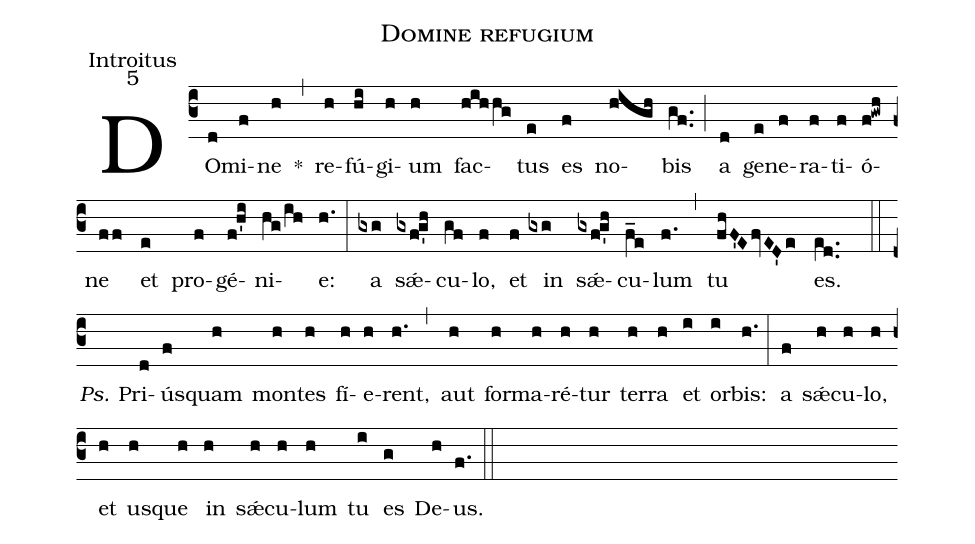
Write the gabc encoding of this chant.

name:Domine refugium;
office-part:Introitus;
mode:5;
%%
(c3) DO(d)mi(f)ne(h) *(,) re(h)fú(hi)gi(h)um(h) fac(hihhg)tus(e) es(f) no(high)bis(gf..) (;) a(d) ge(e)ne(f)ra(f)ti(f)ó(f!gwh)ne(ff) et(e) pro(f)gé(f!h'i)ni(hg/ih)e:(h.) (:)
a(gxg) sǽ(gxfg'h)cu(gf)lo,(f) et(f) in(gxg) sǽ(gxfg'h)cu(f_e)lum(f.) (,) tu(fhF'EfvED'e) es.(e[ll:1]d..) (::)
<i>Ps.</i> Pri(d)ús(f)quam(h) mon(h)tes(h) fí(h)e(h)rent,(h.) (,) aut(h) for(h)ma(h)ré(h)tur(h) ter(h)ra(h) et(i) or(i)bis:(h.) (:)
a(f) sǽ(h)cu(h)lo,(h) et(h) us(h)que(h) in(h) sǽ(h)cu(h)lum(h) tu(i) es(g) De(h)us.(f.) (::)
